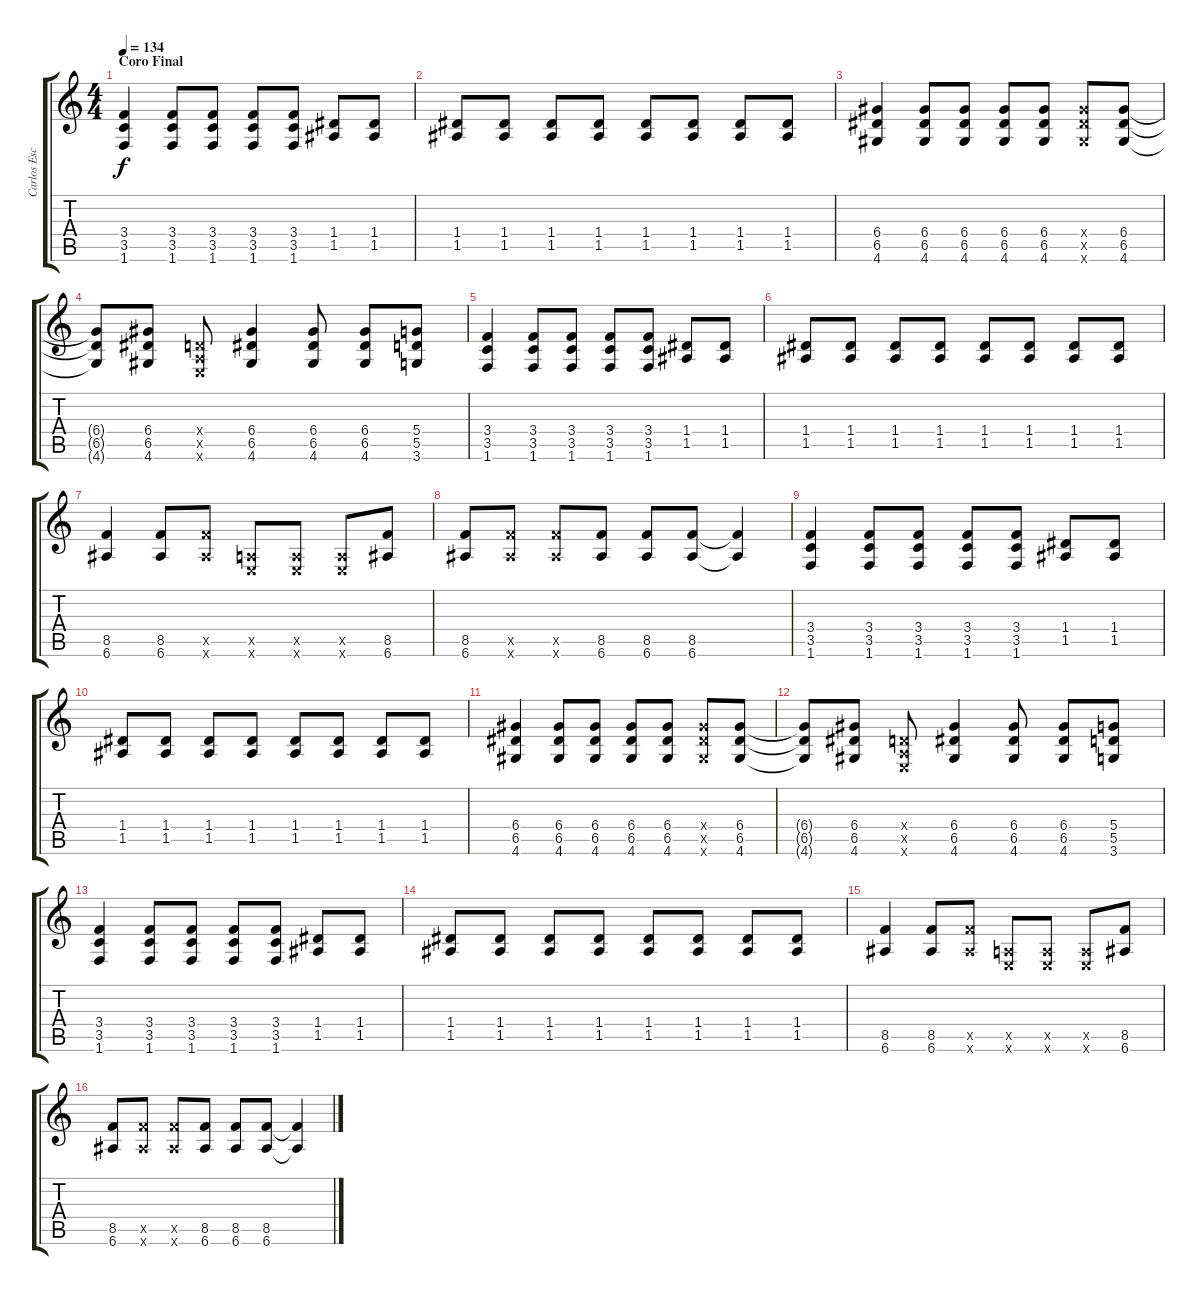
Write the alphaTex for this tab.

\track ("Carlos Escobedo" "Carlos Esc") {instrument distortionguitar}
\staff {score tabs}
\tuning (E4 B3 G3 D3 A2 E2) {hide}
\ts (4 4)
\section ("" "Coro Final")
\tempo 134
\clef g2
\ks c
(3.4 3.5 1.6).4{dy f instrument distortionguitar} (3.4 3.5 1.6).8 (3.4 3.5 1.6).8 (3.4 3.5 1.6).8 (3.4 3.5 1.6).8 (1.4 1.5).8 (1.4 1.5).8 |
(1.4 1.5).8 (1.4 1.5).8 (1.4 1.5).8 (1.4 1.5).8 (1.4 1.5).8 (1.4 1.5).8 (1.4 1.5).8 (1.4 1.5).8 |
(6.4 6.5 4.6).4 (6.4 6.5 4.6).8 (6.4 6.5 4.6).8 (6.4 6.5 4.6).8 (6.4 6.5 4.6).8 (6.4{x} 6.5{x} 4.6{x}).8 (6.4 6.5 4.6).8 |
(6.4{t} 6.5{t} 4.6{t}).8 (6.4 6.5 4.6).8 (0.4{x} 0.5{x} 0.6{x}).8 (6.4 6.5 4.6).4 (6.4 6.5 4.6).8 (6.4 6.5 4.6).8 (5.4 5.5 3.6).8 |
(3.4 3.5 1.6).4 (3.4 3.5 1.6).8 (3.4 3.5 1.6).8 (3.4 3.5 1.6).8 (3.4 3.5 1.6).8 (1.4 1.5).8 (1.4 1.5).8 |
(1.4 1.5).8 (1.4 1.5).8 (1.4 1.5).8 (1.4 1.5).8 (1.4 1.5).8 (1.4 1.5).8 (1.4 1.5).8 (1.4 1.5).8 |
(8.5 6.6).4 (8.5 6.6).8 (8.5{x} 6.6{x}).8 (0.5{x} 0.6{x}).8 (0.5{x} 0.6{x}).8 (0.5{x} 0.6{x}).8 (8.5 6.6).8 |
(8.5 6.6).8 (8.5{x} 6.6{x}).8 (8.5{x} 6.6{x}).8 (8.5 6.6).8 (8.5 6.6).8 (8.5 6.6).8 (8.5{t} 6.6{t}).4 |
(3.4 3.5 1.6).4 (3.4 3.5 1.6).8 (3.4 3.5 1.6).8 (3.4 3.5 1.6).8 (3.4 3.5 1.6).8 (1.4 1.5).8 (1.4 1.5).8 |
(1.4 1.5).8 (1.4 1.5).8 (1.4 1.5).8 (1.4 1.5).8 (1.4 1.5).8 (1.4 1.5).8 (1.4 1.5).8 (1.4 1.5).8 |
(6.4 6.5 4.6).4 (6.4 6.5 4.6).8 (6.4 6.5 4.6).8 (6.4 6.5 4.6).8 (6.4 6.5 4.6).8 (6.4{x} 6.5{x} 4.6{x}).8 (6.4 6.5 4.6).8 |
(6.4{t} 6.5{t} 4.6{t}).8 (6.4 6.5 4.6).8 (0.4{x} 0.5{x} 0.6{x}).8 (6.4 6.5 4.6).4 (6.4 6.5 4.6).8 (6.4 6.5 4.6).8 (5.4 5.5 3.6).8 |
(3.4 3.5 1.6).4 (3.4 3.5 1.6).8 (3.4 3.5 1.6).8 (3.4 3.5 1.6).8 (3.4 3.5 1.6).8 (1.4 1.5).8 (1.4 1.5).8 |
(1.4 1.5).8 (1.4 1.5).8 (1.4 1.5).8 (1.4 1.5).8 (1.4 1.5).8 (1.4 1.5).8 (1.4 1.5).8 (1.4 1.5).8 |
(8.5 6.6).4 (8.5 6.6).8 (8.5{x} 6.6{x}).8 (0.5{x} 0.6{x}).8 (0.5{x} 0.6{x}).8 (0.5{x} 0.6{x}).8 (8.5 6.6).8 |
(8.5 6.6).8 (8.5{x} 6.6{x}).8 (8.5{x} 6.6{x}).8 (8.5 6.6).8 (8.5 6.6).8 (8.5 6.6).8 (8.5{t} 6.6{t}).4
